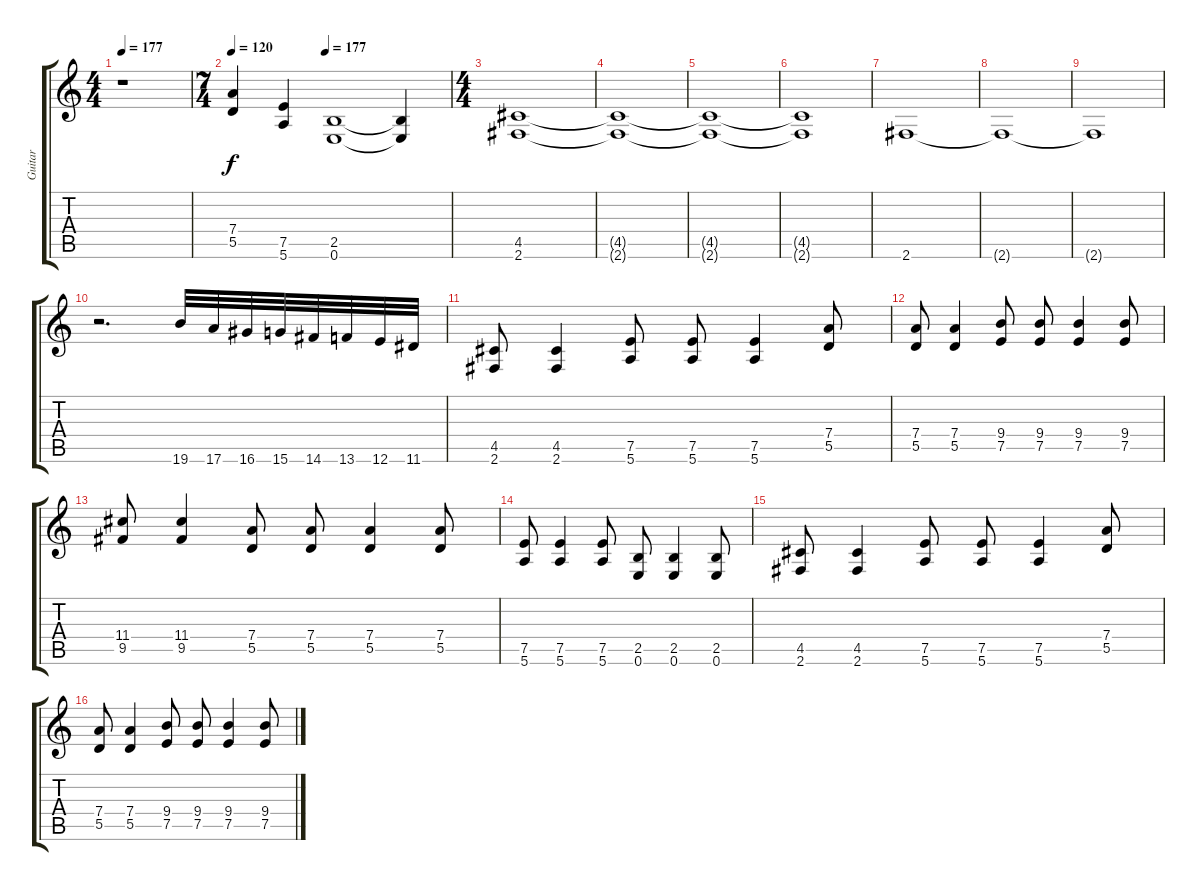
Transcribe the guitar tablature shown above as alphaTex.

\track ("Guitar" "Guitar") {instrument distortionguitar}
\staff {score tabs}
\tuning (E4 B3 G3 D3 A2 E2) {hide}
\ts (4 4)
\tempo 177
\clef g2
\ks c
r.1{dy f instrument distortionguitar} |
\ts (7 4)
\tempo 120
\tempo (177 0.42857142857142855)
(7.4 5.5).4 (7.5 5.6).4 (2.5 0.6).1 (2.5{t} 0.6{t}).4 |
\ts (4 4)
(4.5 2.6).1 |
(4.5{t} 2.6{t}).1 |
(4.5{t} 2.6{t}).1 |
(4.5{t} 2.6{t}).1 |
2.6.1 |
2.6{t}.1 |
2.6{t}.1 |
r.2{d} 19.6.32 17.6.32 16.6.32 15.6.32 14.6.32 13.6.32 12.6.32 11.6.32 |
(4.5 2.6).8 (4.5 2.6).4 (7.5 5.6).8 (7.5 5.6).8 (7.5 5.6).4 (7.4 5.5).8 |
(7.4 5.5).8 (7.4 5.5).4 (9.4 7.5).8 (9.4 7.5).8 (9.4 7.5).4 (9.4 7.5).8 |
(11.4 9.5).8 (11.4 9.5).4 (7.4 5.5).8 (7.4 5.5).8 (7.4 5.5).4 (7.4 5.5).8 |
(7.5 5.6).8 (7.5 5.6).4 (7.5 5.6).8 (2.5 0.6).8 (2.5 0.6).4 (2.5 0.6).8 |
(4.5 2.6).8 (4.5 2.6).4 (7.5 5.6).8 (7.5 5.6).8 (7.5 5.6).4 (7.4 5.5).8 |
(7.4 5.5).8 (7.4 5.5).4 (9.4 7.5).8 (9.4 7.5).8 (9.4 7.5).4 (9.4 7.5).8
